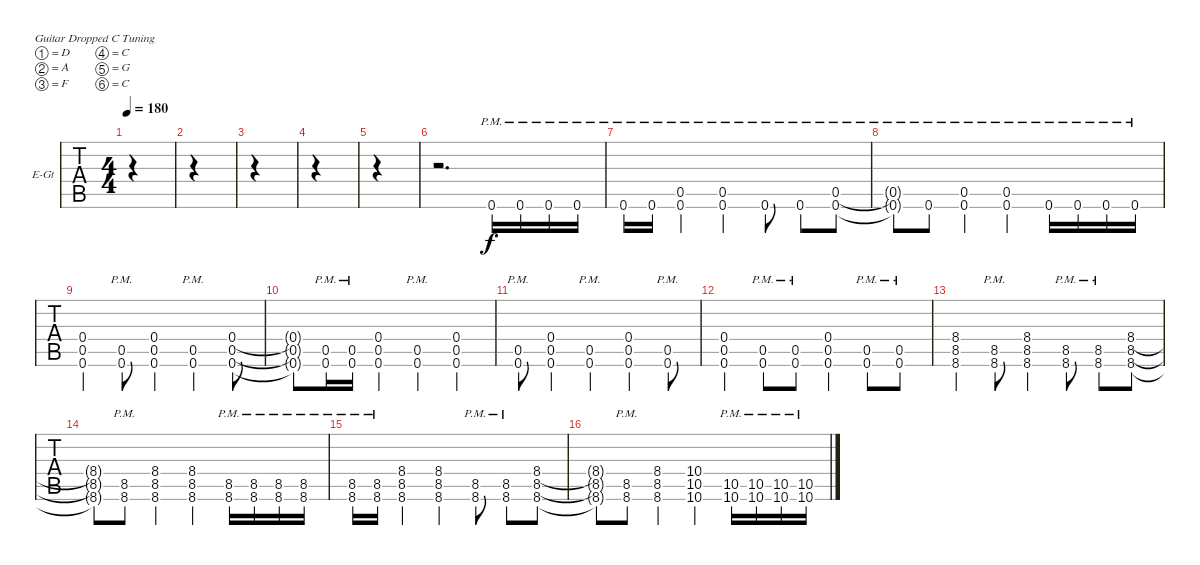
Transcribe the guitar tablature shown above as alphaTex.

\defaultSystemsLayout 4
\bracketExtendMode groupsimilarinstruments
\firstSystemTrackNameOrientation horizontal
\otherSystemsTrackNameOrientation horizontal
\track ("Rhythm Guitar Right" "E-Gt") {instrument electricguitarclean}
\staff {tabs}
\tuning (D4 A3 F3 C3 G2 C2)
\ts (4 4)
\tempo 180
\clef g2
\ks c
|
|
|
|
|
r.2{d} 0.6{pm}.16 0.6{pm}.16 0.6{pm}.16 0.6{pm}.16 |
0.6{pm}.16 0.6{pm}.16 (0.6{pm} 0.5{pm}).4 (0.6{pm} 0.5{pm}).4 0.6{pm}.8 0.6{pm}.8 (0.6{pm} 0.5{pm}).8 |
(0.5{pm t} 0.6{pm t}).8 0.6{pm}.8 (0.6{pm} 0.5{pm}).4 (0.6{pm} 0.5{pm}).4 0.6{pm}.16 0.6{pm}.16 0.6{pm}.16 0.6{pm}.16 |
(0.6 0.5 0.4).4 (0.6{pm} 0.5{pm}).8 (0.6 0.5 0.4).4 (0.6{pm} 0.5{pm}).4 (0.6 0.5 0.4).8 |
(0.6{t} 0.5{t} 0.4{t}).8 (0.6{pm} 0.5{pm}).16 (0.6{pm} 0.5{pm}).16 (0.6 0.5 0.4).4 (0.6{pm} 0.5{pm}).4 (0.6 0.5 0.4).4 |
(0.6 0.5{pm}).8 (0.6 0.5 0.4).4 (0.6{pm} 0.5{pm}).4 (0.6 0.5 0.4).4 (0.6{pm} 0.5{pm}).8 |
(0.6 0.5 0.4).4 (0.6{pm} 0.5{pm}).8 (0.6{pm} 0.5{pm}).8 (0.6 0.5 0.4).4 (0.6{pm} 0.5{pm}).8 (0.6{pm} 0.5{pm}).8 |
(8.6 8.5 8.4).4 (8.6{pm} 8.5{pm}).8 (8.6 8.5 8.4).4 (8.6{pm} 8.5{pm}).8 (8.6{pm} 8.5{pm}).8 (8.6 8.5 8.4).8 |
(8.6{t} 8.5{t} 8.4{t}).8 (8.6{pm} 8.5{pm}).8 (8.6 8.5 8.4).4 (8.6 8.5 8.4).4 (8.6{pm} 8.5{pm}).16 (8.6{pm} 8.5{pm}).16 (8.6{pm} 8.5{pm}).16 (8.6{pm} 8.5{pm}).16 |
(8.6{pm} 8.5{pm}).16 (8.6{pm} 8.5{pm}).16 (8.6 8.5 8.4).4 (8.6 8.5 8.4).4 (8.6{pm} 8.5{pm}).8 (8.6{pm} 8.5{pm}).8 (8.6 8.5 8.4).8 |
(8.4{t} 8.5{t} 8.6{t}).8 (8.6{pm} 8.5{pm}).8 (8.6 8.5 8.4).4 (10.6 10.5 10.4).4 (10.6{pm} 10.5{pm}).16 (10.6{pm} 10.5{pm}).16 (10.6{pm} 10.5{pm}).16 (10.6{pm} 10.5{pm}).16
